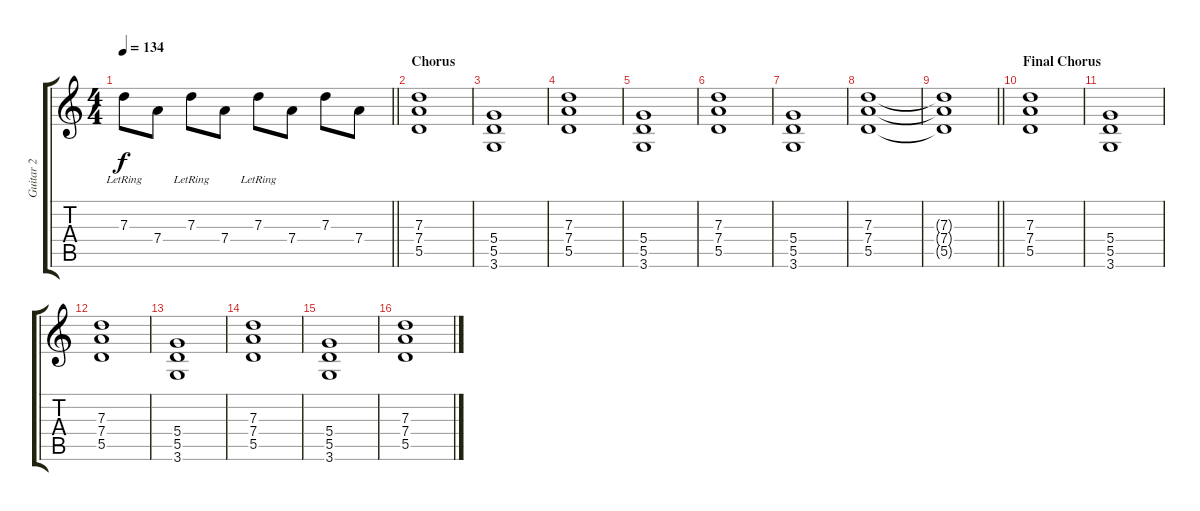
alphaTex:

\track ("Guitar 2" "Guitar 2") {instrument overdrivenguitar}
\staff {score tabs}
\tuning (E4 B3 G3 D3 A2 E2) {hide}
\ts (4 4)
\tempo 134
\clef g2
\barLineRight lightlight
\ks c
7.3{lr}.8{dy f} 7.4.8 7.3{lr}.8 7.4.8 7.3{lr}.8 7.4.8 7.3.8 7.4.8 |
\section ("" "Chorus")
(7.3 7.4 5.5).1{volume 12 instrument overdrivenguitar} |
(5.4 5.5 3.6).1 |
(7.3 7.4 5.5).1 |
(5.4 5.5 3.6).1 |
(7.3 7.4 5.5).1 |
(5.4 5.5 3.6).1 |
(7.3 7.4 5.5).1 |
\barLineRight lightlight
(7.3{t} 7.4{t} 5.5{t}).1 |
\section ("" "Final Chorus")
(7.3 7.4 5.5).1{volume 12 instrument overdrivenguitar} |
(5.4 5.5 3.6).1 |
(7.3 7.4 5.5).1 |
(5.4 5.5 3.6).1 |
(7.3 7.4 5.5).1 |
(5.4 5.5 3.6).1 |
(7.3 7.4 5.5).1
